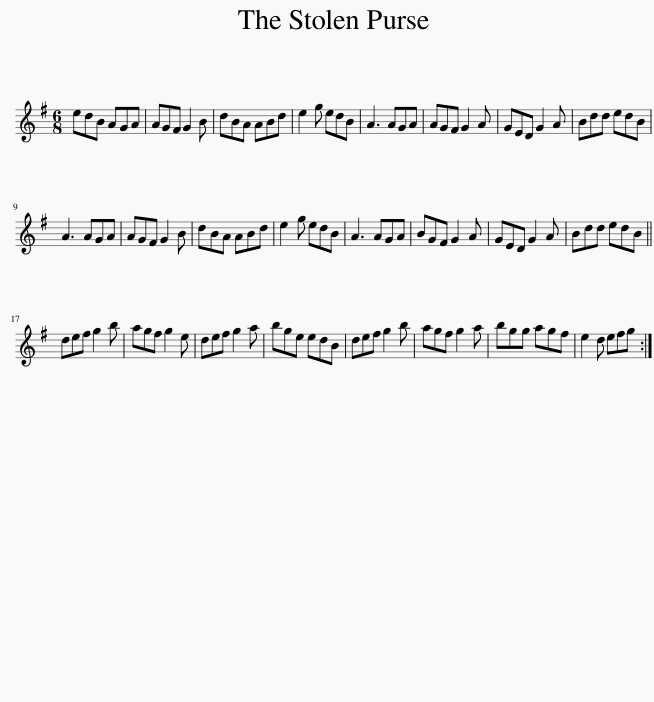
X:1
L:1/8
M:6/8
I:linebreak $
K:G
V:1 treble
V:1
 edB AGA | AGF G2 B | dBA ABd | e2 g edB | A3 AGA | %5
 AGF G2 A | GED G2 A | Bdd edB |$ A3 AGA | AGF G2 B | %10
 dBA ABd | e2 g edB | A3 AGA | BGF G2 A | GED G2 A | %15
 Bdd edB ||$ def g2 b | agf g2 e | def g2 a | bge edB | %20
 def g2 b | agf g2 a | bgg agf | e2 d efg :| %24
